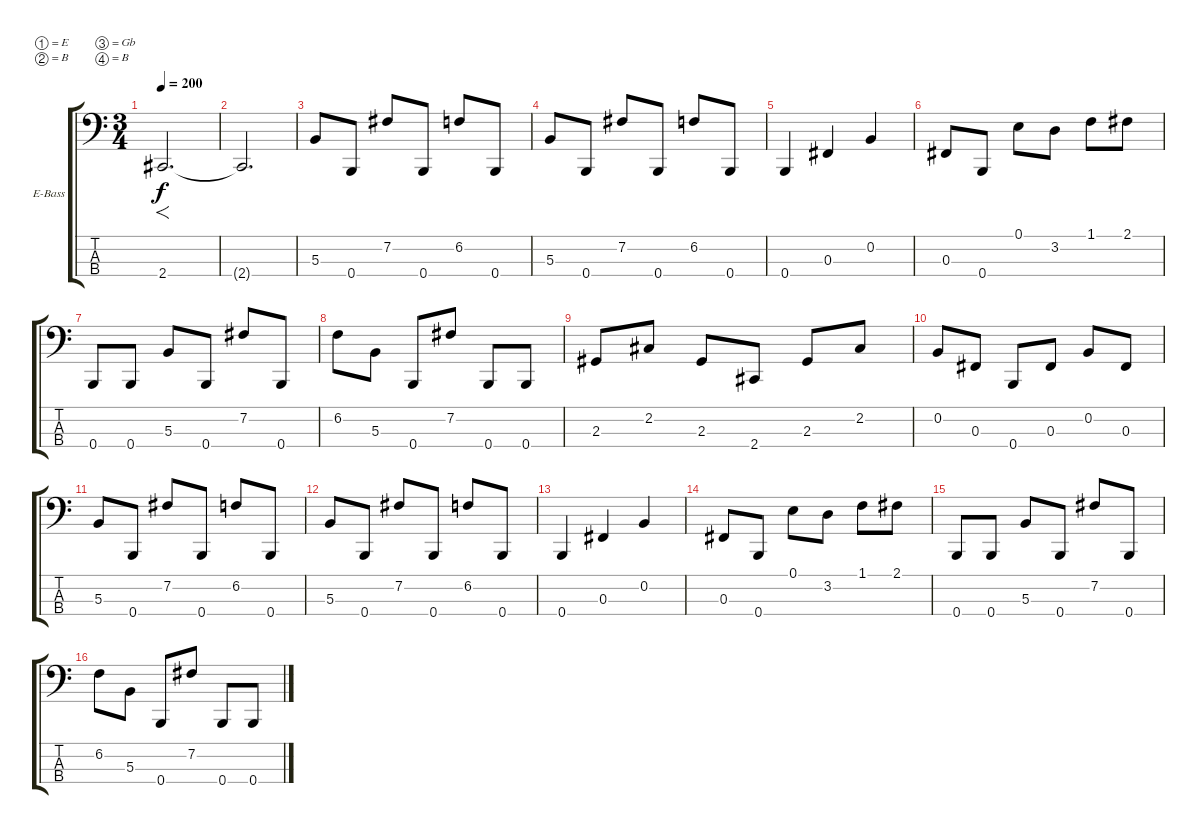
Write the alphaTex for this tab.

\bracketExtendMode groupsimilarinstruments
\firstSystemTrackNameOrientation horizontal
\otherSystemsTrackNameOrientation horizontal
\track ("Track 9" "E-Bass") {multiBarRest instrument electricbassfinger}
\staff {score tabs}
\tuning (E2 B1 Gb1 B0)
\ts (3 4)
\beaming (8 2 2 2)
\tempo 200
\clef f4
\ks c
2.4.2{f d dy f instrument electricbassfinger} |
2.4{t}.2{d} |
5.3.8 0.4.8 7.2.8 0.4.8 6.2.8 0.4.8 |
5.3.8 0.4.8 7.2.8 0.4.8 6.2.8 0.4.8 |
0.4.4 0.3.4 0.2.4 |
0.3.8 0.4.8 0.1.8 3.2.8 1.1.8 2.1.8 |
0.4.8 0.4.8 5.3.8 0.4.8 7.2.8 0.4.8 |
6.2.8 5.3.8 0.4.8 7.2.8 0.4.8 0.4.8 |
2.3.8 2.2.8 2.3.8 2.4.8 2.3.8 2.2.8 |
0.2.8 0.3.8 0.4.8 0.3.8 0.2.8 0.3.8 |
5.3.8 0.4.8 7.2.8 0.4.8 6.2.8 0.4.8 |
5.3.8 0.4.8 7.2.8 0.4.8 6.2.8 0.4.8 |
0.4.4 0.3.4 0.2.4 |
0.3.8 0.4.8 0.1.8 3.2.8 1.1.8 2.1.8 |
0.4.8 0.4.8 5.3.8 0.4.8 7.2.8 0.4.8 |
6.2.8 5.3.8 0.4.8 7.2.8 0.4.8 0.4.8
